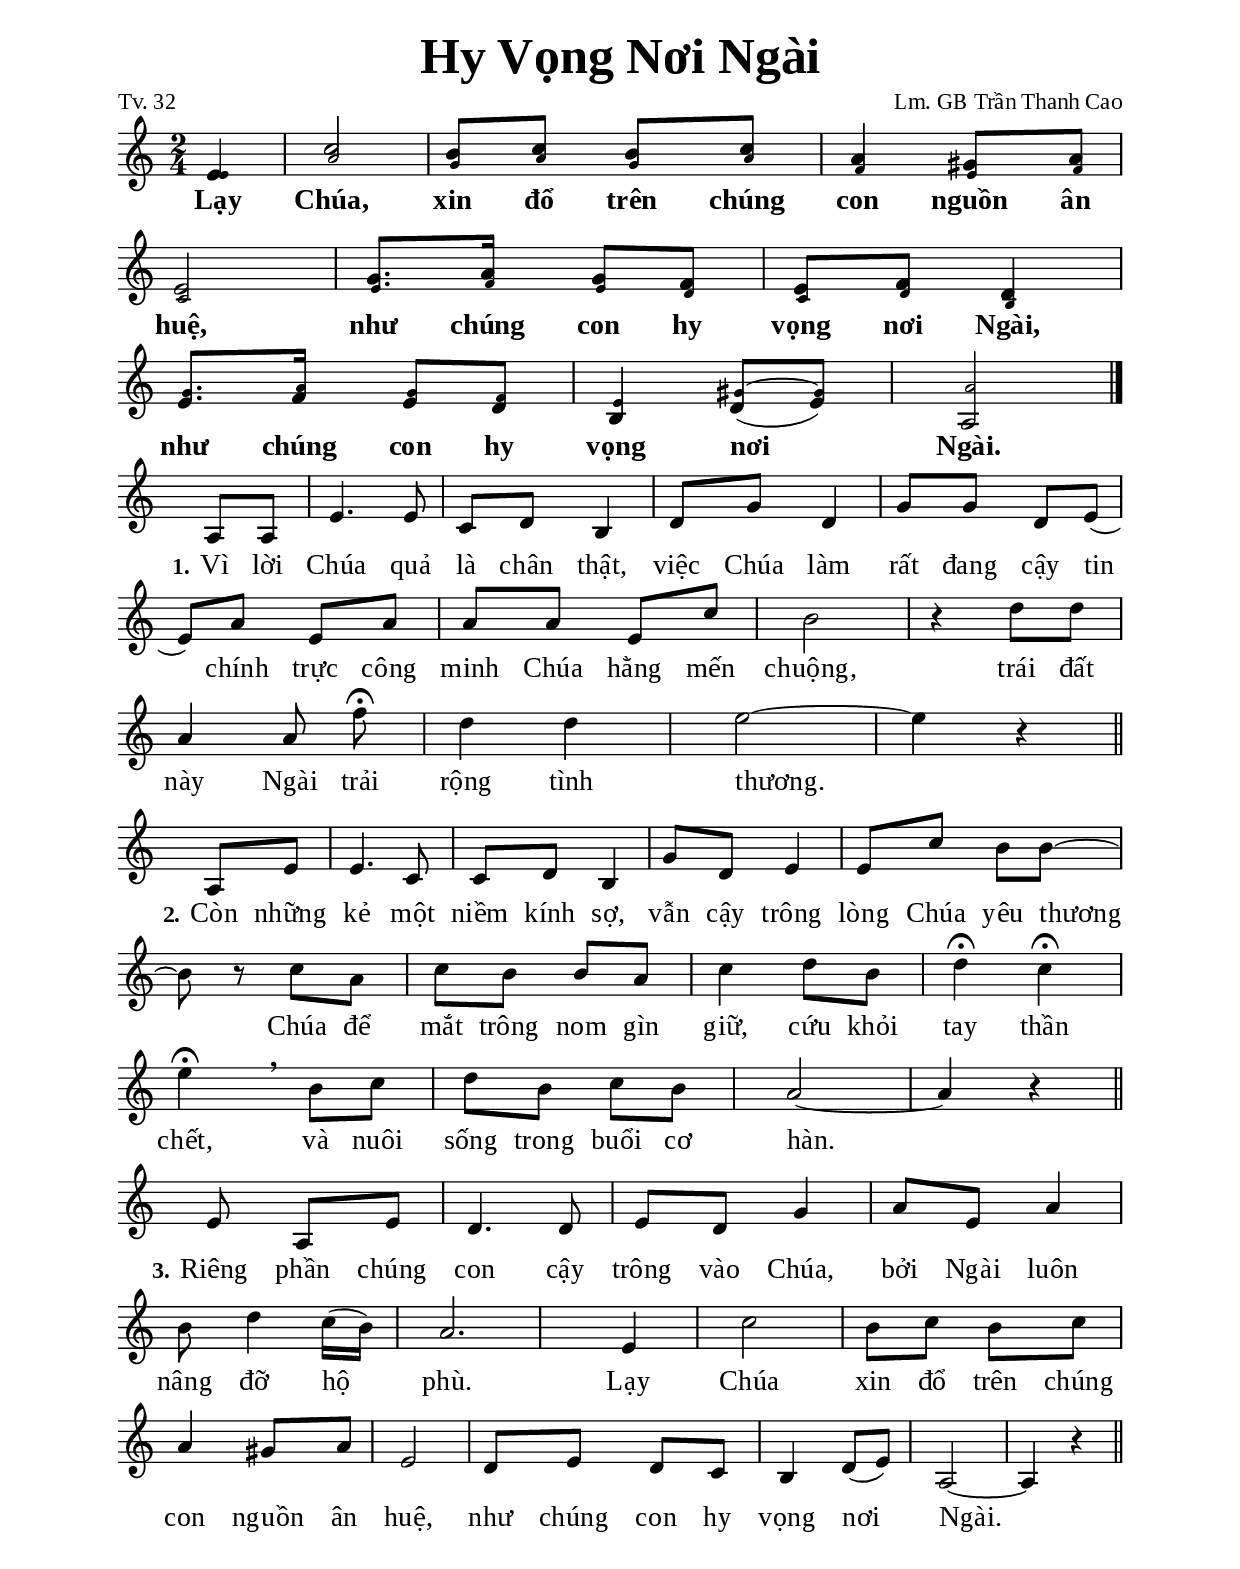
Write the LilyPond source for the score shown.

% Cài đặt chung
\version "2.22.1"
\include "english.ly"

\header {
  title = \markup { \fontsize #3 "Hy Vọng Nơi Ngài" }
  poet = "Tv. 32"
  composer = "Lm. GB Trần Thanh Cao"
  %arranger = " "
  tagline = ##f
}

% Nhạc điệp khúc
nhacDiepKhucSop = \relative c' {
  %\autoBeamOff
  \partial 4 e4 |
  c'2 |
  b8 c b c |
  a4 gs8 a |
  e2 |
  g8. a16 g8 f |
  e f d4 |
  %\stemDown
  e8. f16 e8 d |
  b4 d8 _(e) |
  a,2 \bar "|."
}

nhacDiepKhucBas = \relative c' {
  %\autoBeamOff
  \partial 4 e4 |
  a2 |
  g8 a g a |
  f4 e8 f |
  c2 |
  e8. f16 e8 d |
  c d b4 |
  %\stemUp
  g'8. a16 g8 f |
  e4 gs8 ^~ gs |
  a2
}

% Nhạc phiên khúc
nhacPhienKhucMot = \relative c' {
  \partial 4 a8 a |
  e'4. e8 c d b4 |
  d8 g d4 g8 g d e ( |
  e) a e a a a e c' |
  b2 r4 d8 d |
  a4
  \autoBeamOff
  a8 f' \fermata
  \autoBeamOn
  d4 d |
  e2 ~ e4 r \bar "||"
}

nhacPhienKhucHai = \relative c' {
  \partial 4 a8 e' |
  e4. c8 c d b4 |
  g'8 d e4 e8 c' b b ~ |
  b r c a c b b a |
  c4 d8 b d4 \fermata c \fermata |
  e \fermata \breathe b8 c d b c b |
  a2 ~ a4 r \bar "||"
}

nhacPhienKhucBa = \relative c' {
  \partial 4. e8 a, e' |
  d4. d8 e d g4 |
  a8 e a4 b8 d4 c16 (b) |
  a2. e4 |
  c'2 b8 c b c |
  a4 gs8 a e2 |
  d8 e d c b4 d8 (e) |
  a,2 ~ a4 r \bar "||"
}

% Lời điệp khúc
loiDiepKhuc = \lyricmode {
  Lạy Chúa, xin đổ trên chúng con nguồn ân huệ,
  như chúng con hy vọng nơi Ngài,
  như chúng con hy vọng nơi Ngài.
}

% Lời phiên khúc
loiPhienKhucMot = \lyricmode {
  \set stanza = #"1."
  Vì lời Chúa quả là chân thật,
  việc Chúa làm rất đang cậy tin
  chính trực công minh Chúa hằng mến chuộng,
  trái đất này Ngài trải rộng tình thương.
}

loiPhienKhucHai = \lyricmode {
  \set stanza = #"2."
  Còn những kẻ một niềm kính sợ,
  vẫn cậy trông lòng Chúa yêu thương
  Chúa để mắt trông nom gìn giữ,
  cứu khỏi tay thần chết,
  và nuôi sống trong buổi cơ hàn.
}

loiPhienKhucBa = \lyricmode {
  \set stanza = #"3."
  Riêng phần chúng con cậy trông vào Chúa,
  bởi Ngài luôn nâng đỡ hộ phù.
  Lạy Chúa xin đổ trên chúng con nguồn ân huệ,
  như chúng con hy vọng nơi Ngài.
}


% Dàn trang
\paper {
  #(set-paper-size "a4")
  top-margin = 20\mm
  bottom-margin = 10\mm
  left-margin = 20\mm
  right-margin = 20\mm
  indent = #0
  #(define fonts
    (make-pango-font-tree
      "Liberation Serif"
      "Liberation Serif"
      "Liberation Serif"
      (/ 20 20)))
  page-count = #1
  system-system-spacing = #'((basic-distance . 11)
                             (minimum-distance . 11)
                             (padding . 1))
  score-system-spacing = #'((basic-distance . 11)
                             (minimum-distance . 11)
                             (padding . 1))
}

% Thiết lập tông và nhịp
TongNhip = {
  \key c \major \time 2/4
  \set Timing.baseMoment = #(ly:make-moment 1/4)
  \set Timing.beatStructure = #'(1 1)
}


% Đổi kích thước nốt cho bè phụ
notBePhu =
#(define-music-function (font-size music) (number? ly:music?)
   (for-some-music
     (lambda (m)
       (if (music-is-of-type? m 'rhythmic-event)
           (begin
             (set! (ly:music-property m 'tweaks)
                   (cons `(font-size . ,font-size)
                         (ly:music-property m 'tweaks)))
             #t)
           #f))
     music)
   music)

\score {
  \new ChoirStaff <<
    \new Staff = diepKhuc \with {
        \consists "Merge_rests_engraver"
        %\magnifyStaff #(magstep +1)
        printPartCombineTexts = ##f
      }
      <<
      \new Voice \TongNhip \partCombine
        { \partCombineChords \nhacDiepKhucSop }
        { \stemUp \notBePhu -3 \nhacDiepKhucBas }
      \new NullVoice = nhacThamChieu \nhacDiepKhucSop
      \new Lyrics \lyricsto nhacThamChieu \loiDiepKhuc
      >>
  >>
  \layout {
    \override Lyrics.LyricText.font-series = #'bold
    \override Lyrics.LyricText.font-size = #+2
    \override Lyrics.LyricSpace.minimum-distance = #5
    \override Score.BarNumber.break-visibility = ##(#f #f #f)
    \override Score.SpacingSpanner.uniform-stretching = ##t
  }
}

\score {
  \new ChoirStaff <<
    \new Staff = phienKhuc \with {
        %\magnifyStaff #(magstep +1)
      }
      <<
      \new Voice = beSop {
        \TongNhip \nhacPhienKhucMot
      }
    >>
    \new Lyrics \with {
          \override VerticalAxisGroup.
            nonstaff-relatedstaff-spacing.padding = #1
          \override VerticalAxisGroup.
            nonstaff-unrelatedstaff-spacing.padding = #1
        }
        \lyricsto beSop \loiPhienKhucMot
  >>
  \layout {
    \override Staff.TimeSignature.transparent = ##t
    \override Lyrics.LyricText.font-size = #+2
    \override Lyrics.LyricSpace.minimum-distance = #2.2
    \override Score.BarNumber.break-visibility = ##(#f #f #f)
    \override Score.SpacingSpanner.uniform-stretching = ##t
  }
}

\score {
  \new ChoirStaff <<
    \new Staff = phienKhuc \with {
        %\magnifyStaff #(magstep +1)
      }
      <<
      \new Voice = beSop {
        \TongNhip \nhacPhienKhucHai
      }
    >>
    \new Lyrics \with {
          \override VerticalAxisGroup.
            nonstaff-relatedstaff-spacing.padding = #0.7
          \override VerticalAxisGroup.
            nonstaff-unrelatedstaff-spacing.padding = #1
        }
        \lyricsto beSop \loiPhienKhucHai
  >>
  \layout {
    \override Staff.TimeSignature.transparent = ##t
    \override Lyrics.LyricText.font-size = #+2
    \override Lyrics.LyricSpace.minimum-distance = #1.5
    \override Score.BarNumber.break-visibility = ##(#f #f #f)
    \override Score.SpacingSpanner.uniform-stretching = ##t
  }
}

\score {
  \new ChoirStaff <<
    \new Staff = phienKhuc \with {
        %\magnifyStaff #(magstep +1)
      }
      <<
      \new Voice = beSop {
        \TongNhip \nhacPhienKhucBa
      }
    >>
    \new Lyrics \with {
          \override VerticalAxisGroup.
            nonstaff-relatedstaff-spacing.padding = #0.7
          \override VerticalAxisGroup.
            nonstaff-unrelatedstaff-spacing.padding = #1
        }
        \lyricsto beSop \loiPhienKhucBa
  >>
  \layout {
    \override Staff.TimeSignature.transparent = ##t
    \override Lyrics.LyricText.font-size = #+2
    \override Lyrics.LyricSpace.minimum-distance = #2.5
    \override Score.BarNumber.break-visibility = ##(#f #f #f)
    \override Score.SpacingSpanner.uniform-stretching = ##t
  }
}
